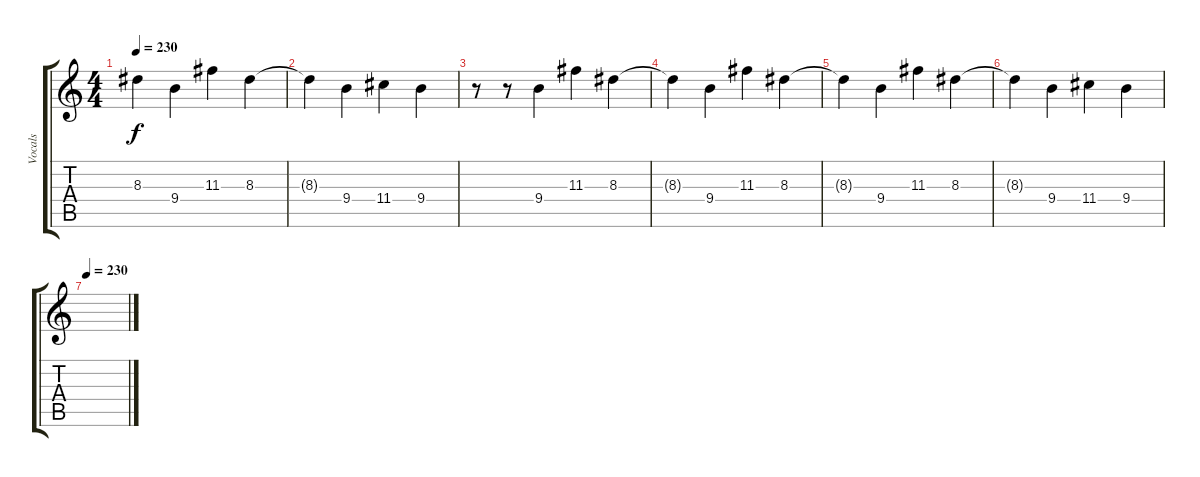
\track ("Vocals" "Vocals") {instrument overdrivenguitar}
\staff {score tabs}
\tuning (E4 B3 G3 D3 A2 E2) {hide}
\ts (4 4)
\tempo 230
\clef g2
\ks c
8.3{t}.4{dy f} 9.4.4 11.3.4 8.3.4 |
8.3{t}.4 9.4.4 11.4.4 9.4.4 |
r.8 r.8 9.4.4 11.3.4 8.3.4 |
8.3{t}.4 9.4.4 11.3.4 8.3.4 |
8.3{t}.4 9.4.4 11.3.4 8.3.4 |
8.3{t}.4 9.4.4 11.4.4 9.4.4 |
\tempo 230
